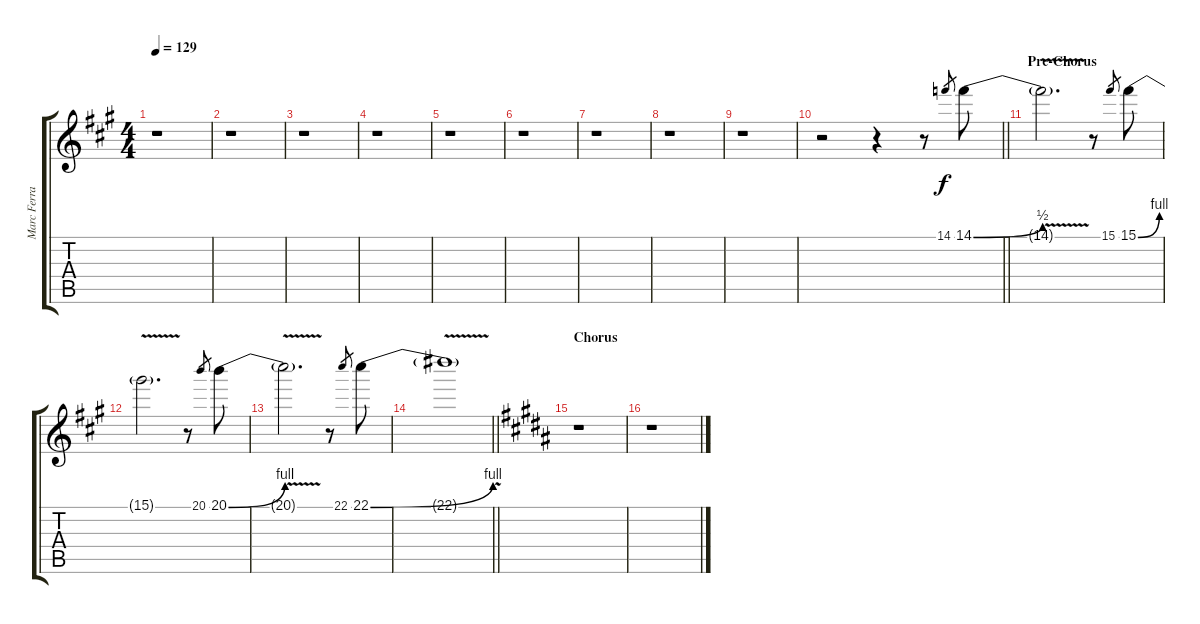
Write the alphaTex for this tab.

\track ("Marc Ferrari Solo" "Marc Ferra") {instrument overdrivenguitar}
\staff {score tabs}
\tuning (Eb4 Bb3 Gb3 Db3 Ab2 Eb2) {hide}
\ts (4 4)
\tempo 129
\clef g2
\ks a
r.1{dy f} |
r.1 |
r.1 |
r.1 |
r.1 |
r.1 |
r.1 |
r.1 |
r.1 |
\barLineRight lightlight
r.2 r.4 r.8 14.1.8{gr} 14.1{be (bend 0 0 60 2)}.8 |
\section ("" "Pre-Chorus")
14.1{v t}.2{d} r.8 15.1.8{gr} 15.1{be (bend 0 0 60 4)}.8 |
15.1{v t}.2{d} r.8 20.1.8{gr} 20.1{be (bend 0 0 60 4)}.8 |
20.1{v t}.2{d} r.8 22.1.8{gr} 22.1{be (bend 0 0 60 4)}.8 |
\barLineRight lightlight
22.1{v t}.1 |
\section ("" "Chorus")
\ks b
r.1 |
r.1
